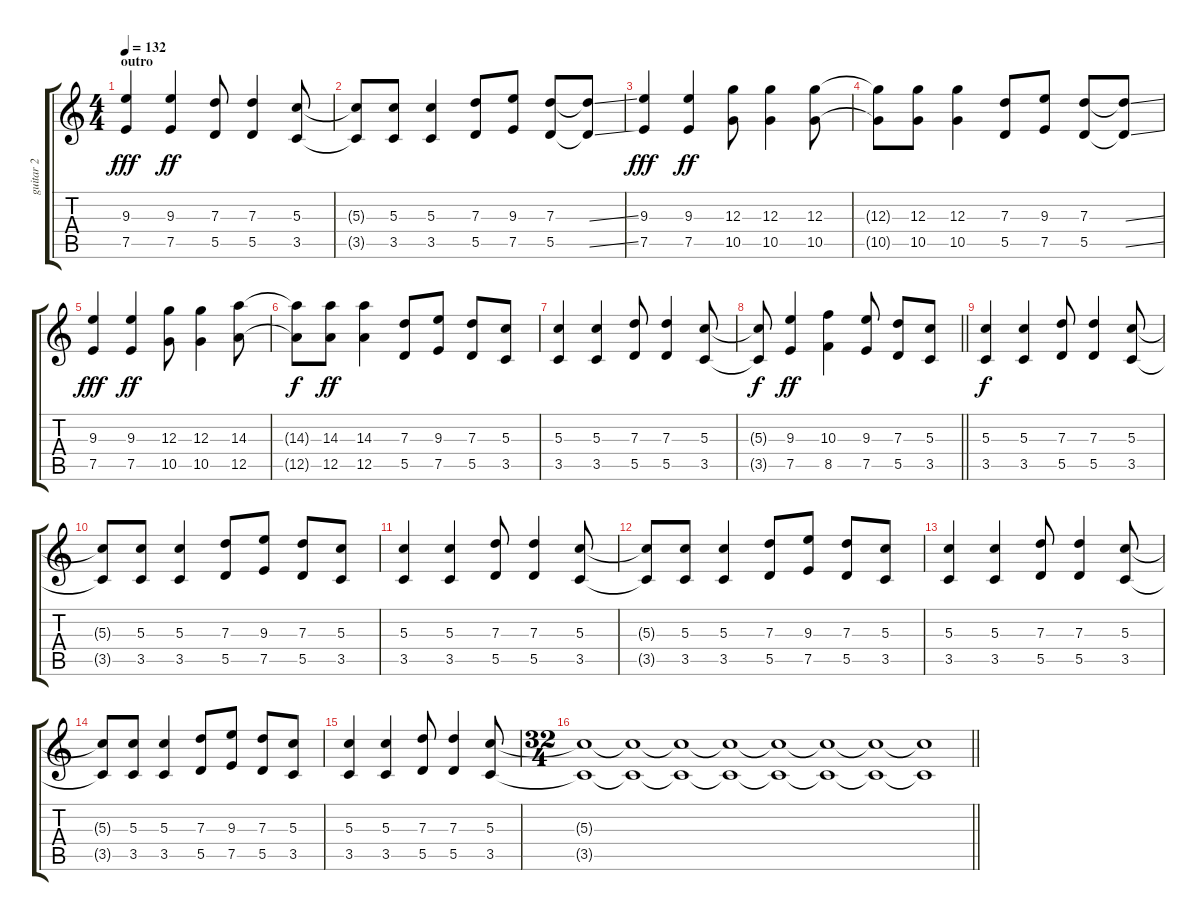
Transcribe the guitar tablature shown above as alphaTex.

\track ("guitar 2" "guitar 2") {instrument electricguitarjazz}
\staff {score tabs}
\tuning (E4 B3 G3 D3 A2 E2) {hide}
\ts (4 4)
\section ("" "outro")
\tempo 132
\clef g2
\ks c
(9.3 7.5).4{dy fff} (9.3 7.5).4{dy ff} (7.3 5.5).8 (7.3 5.5).4 (5.3 3.5).8 |
(5.3{t} 3.5{t}).8 (5.3 3.5).8 (5.3 3.5).4 (7.3 5.5).8 (9.3 7.5).8 (7.3 5.5).8 (7.3{ss t} 5.5{ss t}).8 |
(9.3 7.5).4{dy fff} (9.3 7.5).4{dy ff} (12.3 10.5).8 (12.3 10.5).4 (12.3 10.5).8 |
(12.3{t} 10.5{t}).8 (12.3 10.5).8 (12.3 10.5).4 (7.3 5.5).8 (9.3 7.5).8 (7.3 5.5).8 (7.3{ss t} 5.5{ss t}).8 |
(9.3 7.5).4{dy fff} (9.3 7.5).4{dy ff} (12.3 10.5).8 (12.3 10.5).4 (14.3 12.5).8 |
(14.3{t} 12.5{t}).8{dy f} (14.3 12.5).8{dy ff} (14.3 12.5).4 (7.3 5.5).8 (9.3 7.5).8 (7.3 5.5).8 (5.3 3.5).8 |
(5.3 3.5).4 (5.3 3.5).4 (7.3 5.5).8 (7.3 5.5).4 (5.3 3.5).8 |
\barLineRight lightlight
(5.3{t} 3.5{t}).8{dy f} (9.3 7.5).4{dy ff} (10.3 8.5).4 (9.3 7.5).8 (7.3 5.5).8 (5.3 3.5).8 |
\section ("" "")
(5.3 3.5).4{dy f} (5.3 3.5).4 (7.3 5.5).8 (7.3 5.5).4 (5.3 3.5).8 |
(5.3{t} 3.5{t}).8 (5.3 3.5).8 (5.3 3.5).4 (7.3 5.5).8 (9.3 7.5).8 (7.3 5.5).8 (5.3 3.5).8 |
(5.3 3.5).4 (5.3 3.5).4 (7.3 5.5).8 (7.3 5.5).4 (5.3 3.5).8 |
(5.3{t} 3.5{t}).8 (5.3 3.5).8 (5.3 3.5).4 (7.3 5.5).8 (9.3 7.5).8 (7.3 5.5).8 (5.3 3.5).8 |
(5.3 3.5).4 (5.3 3.5).4 (7.3 5.5).8 (7.3 5.5).4 (5.3 3.5).8 |
(5.3{t} 3.5{t}).8 (5.3 3.5).8 (5.3 3.5).4 (7.3 5.5).8 (9.3 7.5).8 (7.3 5.5).8 (5.3 3.5).8 |
(5.3 3.5).4 (5.3 3.5).4 (7.3 5.5).8 (7.3 5.5).4 (5.3 3.5).8 |
\ts (32 4)
\barLineRight lightlight
(5.3{t} 3.5{t}).1 (5.3{t} 3.5{t}).1 (5.3{t} 3.5{t}).1 (5.3{t} 3.5{t}).1 (5.3{t} 3.5{t}).1 (5.3{t} 3.5{t}).1 (5.3{t} 3.5{t}).1 (5.3{t} 3.5{t}).1
